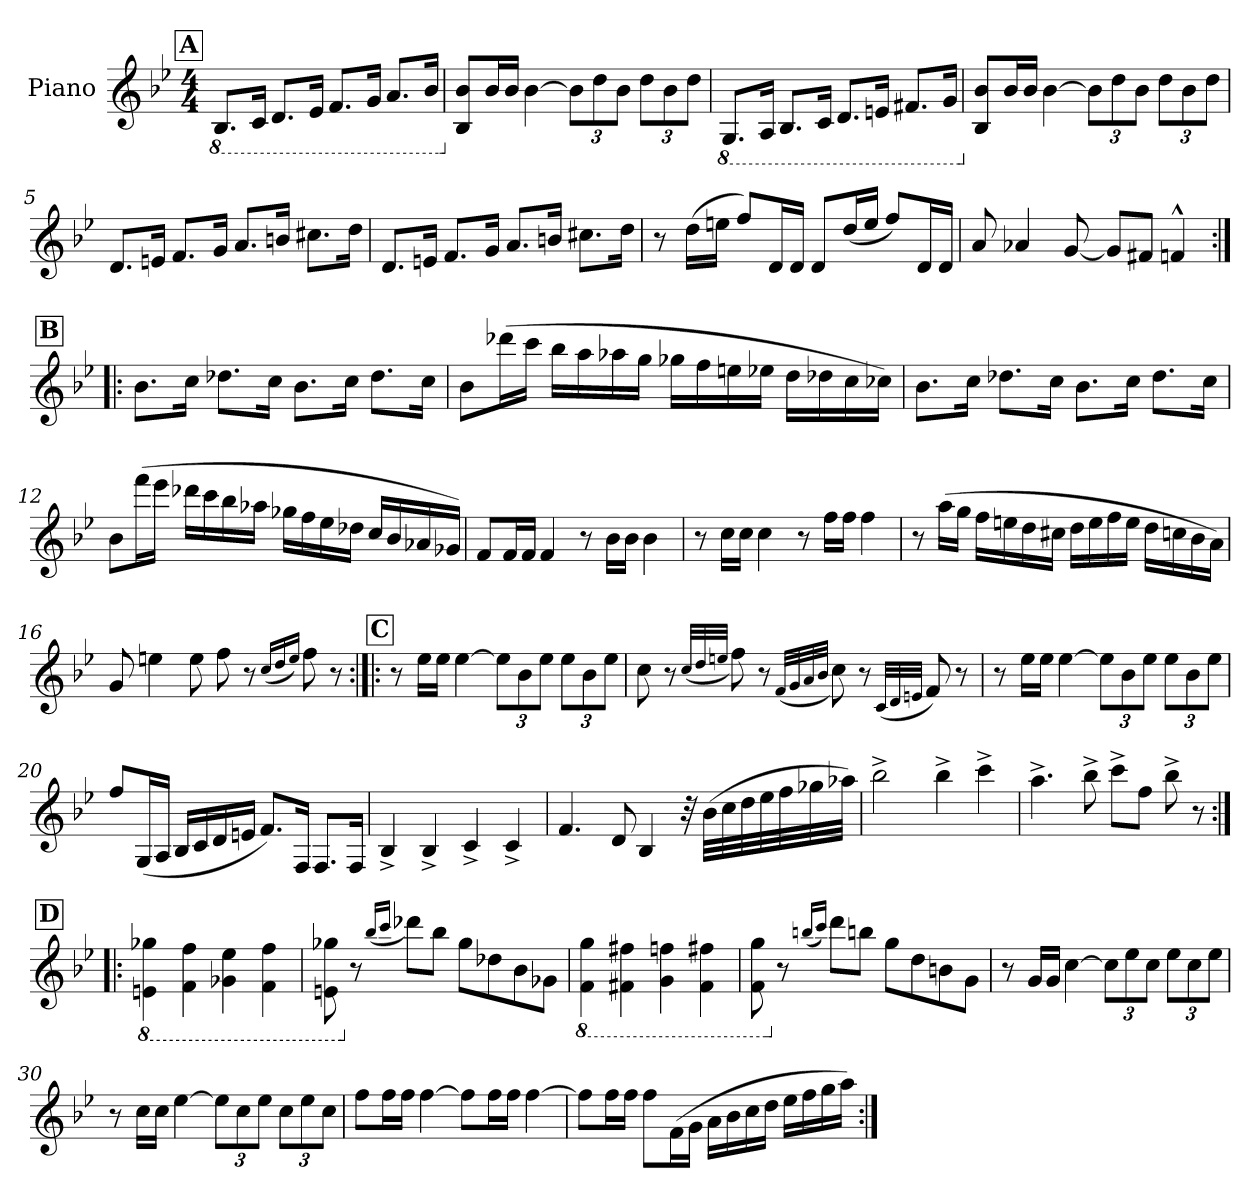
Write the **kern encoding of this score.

**kern
*part1
*staff1
*I"Piano
*I'Pno.
*clefG2
*k[b-e-]
*M4/4
*8ba
!!LO:REH:place=s1:a:B:fs=14:t=A
=1
8.BB-/L
16C/Jk
8.D/L
16E-/Jk
8.F/L
16G/Jk
8.A/L
16B-/Jk
=2
*X8ba
8B-/ 8b-/L
16b-/L
16b-/JJ
[4b-\
*Xbrackettup
12b-\L]
12dd\
12b-\J
12dd\L
12b-\
12dd\J
=3
*8ba
8.GG/L
16AA/Jk
8.BB-/L
16C/Jk
8.D/L
16En/Jk
8.F#X/L
16G/Jk
!!LO:LB:g=z
=4
*X8ba
8B-/ 8b-/L
16b-/L
16b-/JJ
[4b-\
12b-\L]
12dd\
12b-\J
12dd\L
12b-\
12dd\J
=5
8.d/L
16en/Jk
8.f/L
16g/Jk
8.a/L
16bn/Jk
8.cc#X\L
16dd\Jk
=6
8.d/L
16en/Jk
8.f/L
16g/Jk
8.a/L
16bn/Jk
8.cc#X\L
16dd\Jk
!!LO:LB:g=z
=7
8r
(16dd\LL
16een\JJ
8ff/L)
16d/L
16d/JJ
8d/L
(16dd/L
16ee/JJ
8ff/L)
16d/L
16d/JJ
=8
8a/
4a-X/
[8g/
8g/L]
8f#X/J
4fn^^/
!!LO:LB:g=z
!!LO:REH:place=s1:a:B:fs=14:t=B
=9:|!|:
8.b-\L
16cc\Jk
8.dd-X\L
16cc\Jk
8.b-\L
16cc\Jk
8.dd-\L
16cc\Jk
=10
8b-\L
(16ddd-X\L
16ccc\JJ
16bb-\LL
16aa\
16aa-X\
16gg\JJ
16gg-X\LL
16ff\
16een\
16ee-X\JJ
16dd\LL
16dd-X\
16cc\
16cc-X\JJ)
=11
8.b-\L
16cc\Jk
8.dd-X\L
16cc\Jk
8.b-\L
16cc\Jk
8.dd-\L
16cc\Jk
!!LO:LB:g=z
=12
8b-\L
(16fff\L
16eee-\JJ
16ddd-X\LL
16ccc\
16bb-\
16aa-X\JJ
16gg-X\LL
16ff\
16ee-\
16dd-X\JJ
16cc/LL
16b-/
16a-X/
16g-X/JJ)
=13
8f/L
16f/L
16f/JJ
4f/
8r
16b-\LL
16b-\JJ
4b-\
=14
8r
16cc\LL
16cc\JJ
4cc\
8r
16ff\LL
16ff\JJ
4ff\
!!LO:LB:g=z
=15
8r
(16aa\LL
16gg\JJ
16ff\LL
16een\
16dd\
16cc#X\JJ
16dd\LL
16ee\
16ff\
16ee\JJ
16dd\LL
16ccn\
16b-\
16a\JJ)
=16
8g/
4een\
8ee\
8ff\
8r
(16qcc/LL
16qdd/
16qee/JJ)
8ff\
8r
!!LO:LB:g=z
!!LO:REH:place=s1:a:B:fs=14:t=C
=17:|!|:
8r
16ee-\LL
16ee-\JJ
[4ee-\
12ee-\L]
12b-\
12ee-\J
12ee-\L
12b-\
12ee-\J
=18
8cc\
8r
(32qcc/LLL
32qdd/
32qeen/JJJ
8ff\)
8r
(32qf/LLL
32qg/
32qa/
32qb-/JJJ
8cc\)
8r
(32qc/LLL
32qd/
32qen/JJJ
8f/)
8r
!!LO:LB:g=z
=19
8r
16ee-\LL
16ee-\JJ
[4ee-\
12ee-\L]
12b-\
12ee-\J
12ee-\L
12b-\
12ee-\J
=20
8ff/L
(16G/L
16A/JJ
16B-/LL
16c/
16d/
16en/JJ
8.f/L)
16F/Jk
8.F/L
16F/Jk
=21
4B-^/
4B-^/
4c^/
4c^/
!!LO:LB:g=z
=22
4.f/
8d/
4B-/
32r
(32b-\LLL
32cc\
32dd\
32ee-\
32ff\
32gg-X\
32aa-X\JJJ)
=23
2bb-^\
4bb-^\
4ccc^\
=24
4.aa^\
8bb-^\
8ccc^\L
8ff\J
8bb-^\
8r
!!LO:PB:g=z
!!LO:REH:place=s1:a:B:fs=14:t=D
=25:|!|:
*8ba
4En\ 4g-X\
4F\ 4f\
4G-X\ 4e-\
4F\ 4f\
=26
8En\ 8g-X\
*X8ba
8r
(16qbb-/LL
16qccc/JJ
8ddd-X\L)
8bb-\J
8gg-\L
8dd-X\
8b-\
8g-X\J
=27
*8ba
4F\ 4g\
4F#X\ 4f#X\
4G\ 4fn\
4F#\ 4f#X\
!!LO:LB:g=z
=28
8F\ 8g\
*X8ba
8r
(16qbbn/LL
16qccc/JJ)
8ddd\L
8bb\J
8gg\L
8dd\
8bn\
8g\J
=29
8r
16g/LL
16g/JJ
[4cc\
12cc\L]
12ee-\
12cc\J
12ee-\L
12cc\
12ee-\J
=30
8r
16cc\LL
16cc\JJ
[4ee-\
12ee-\L]
12cc\
12ee-\J
12cc\L
12ee-\
12cc\J
!!LO:LB:g=z
=31
8ff\L
16ff\L
16ff\JJ
[4ff\
8ff\L]
16ff\L
16ff\JJ
[4ff\
=32
8ff\L]
16ff\L
16ff\JJ
8ff\L
(16f\L
16g\JJ
16a\LL
16b-\
16cc\
16dd\JJ
16ee-\LL
16ff\
16gg\
16aa\JJ)
=:|!
*-
